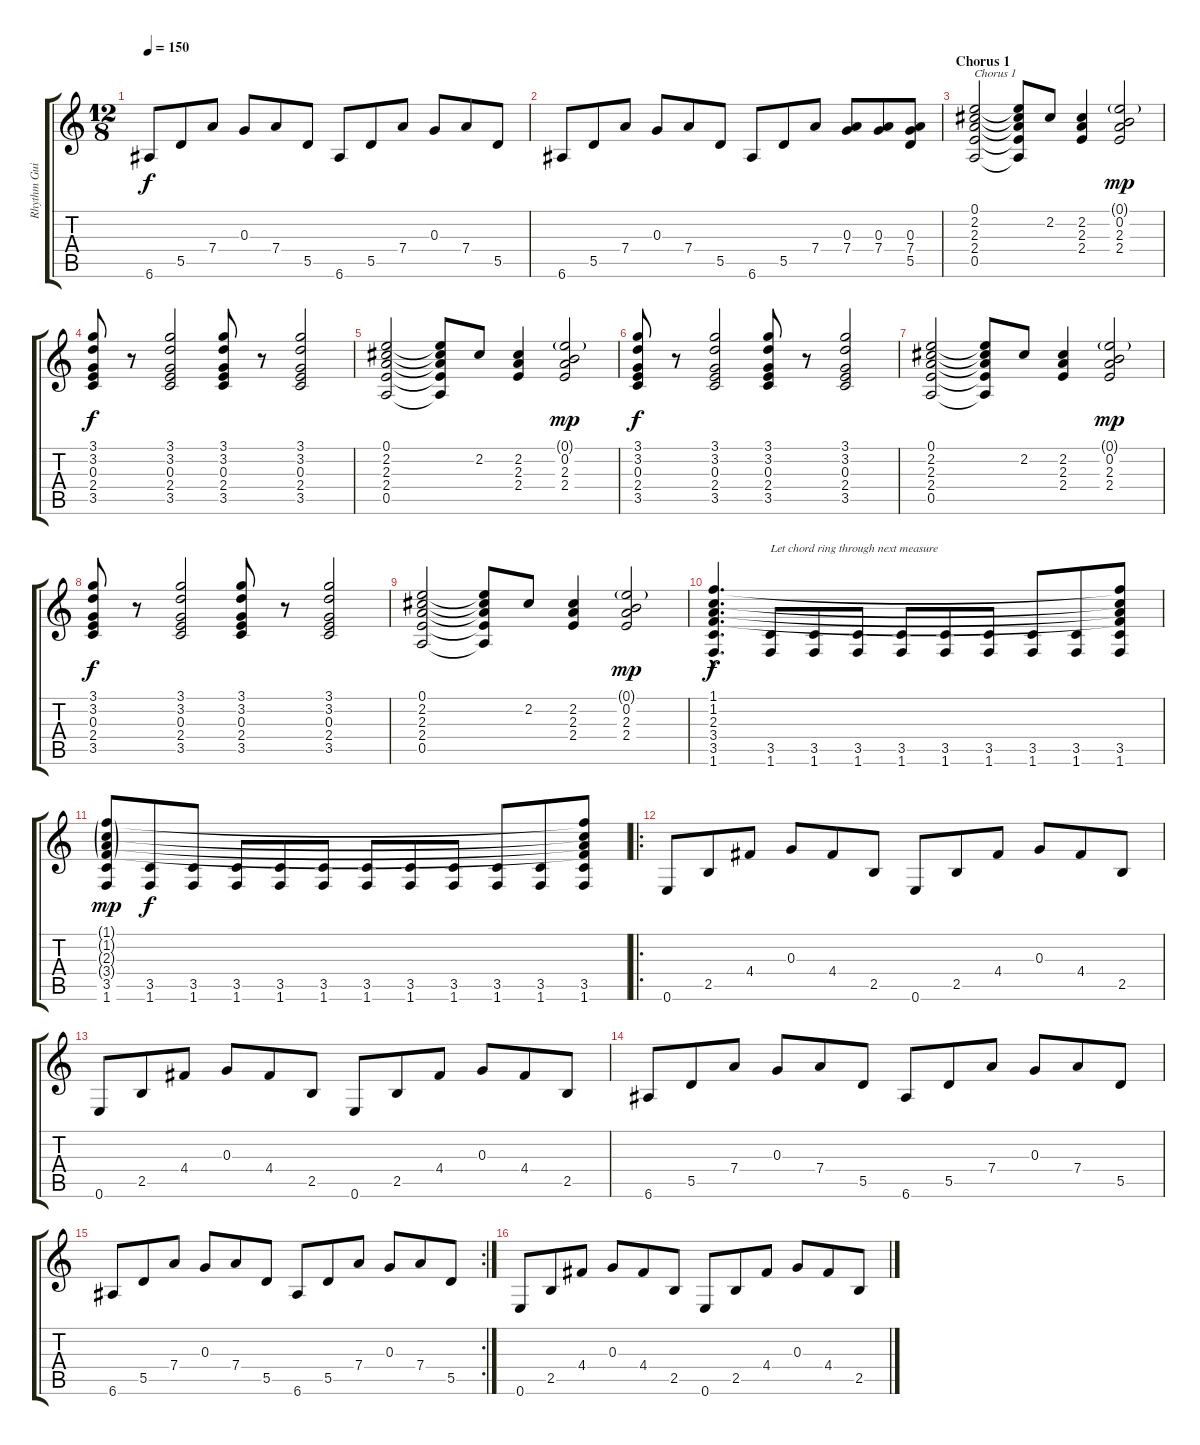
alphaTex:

\track ("Rhythm Guitar" "Rhythm Gui") {instrument electricguitarclean}
\staff {score tabs}
\tuning (E4 B3 G3 D3 A2 E2) {hide}
\ts (12 8)
\tempo 150
\clef g2
\ks c
6.6.8{dy f} 5.5.8 7.4.8 0.3.8 7.4.8 5.5.8 6.6.8 5.5.8 7.4.8 0.3.8 7.4.8 5.5.8 |
6.6.8 5.5.8 7.4.8 0.3.8 7.4.8 5.5.8 6.6.8 5.5.8 7.4.8 (0.3 7.4).8 (0.3 7.4).8 (0.3 7.4 5.5).8 |
\section ("" "Chorus 1")
(0.1 2.2 2.3 2.4 0.5).2{txt "Chorus 1"} (0.1{t} 2.2{t} 2.3{t} 2.4{t} 0.5{t}).8 2.2.8 (2.2 2.3 2.4).4 (0.1{g} 0.2 2.3 2.4).2{dy mp} |
(3.1 3.2 0.3 2.4 3.5).8{dy f} r.8 (3.1 3.2 0.3 2.4 3.5).2 (3.1 3.2 0.3 2.4 3.5).8 r.8 (3.1 3.2 0.3 2.4 3.5).2 |
(0.1 2.2 2.3 2.4 0.5).2 (0.1{t} 2.2{t} 2.3{t} 2.4{t} 0.5{t}).8 2.2.8 (2.2 2.3 2.4).4 (0.1{g} 0.2 2.3 2.4).2{dy mp} |
(3.1 3.2 0.3 2.4 3.5).8{dy f} r.8 (3.1 3.2 0.3 2.4 3.5).2 (3.1 3.2 0.3 2.4 3.5).8 r.8 (3.1 3.2 0.3 2.4 3.5).2 |
(0.1 2.2 2.3 2.4 0.5).2 (0.1{t} 2.2{t} 2.3{t} 2.4{t} 0.5{t}).8 2.2.8 (2.2 2.3 2.4).4 (0.1{g} 0.2 2.3 2.4).2{dy mp} |
(3.1 3.2 0.3 2.4 3.5).8{dy f} r.8 (3.1 3.2 0.3 2.4 3.5).2 (3.1 3.2 0.3 2.4 3.5).8 r.8 (3.1 3.2 0.3 2.4 3.5).2 |
(0.1 2.2 2.3 2.4 0.5).2 (0.1{t} 2.2{t} 2.3{t} 2.4{t} 0.5{t}).8 2.2.8 (2.2 2.3 2.4).4 (0.1{g} 0.2 2.3 2.4).2{dy mp} |
(1.1{hac} 1.2{hac} 2.3{hac} 3.4{hac} 3.5{hac} 1.6{hac}).4{d dy f} (3.5 1.6).8{txt "Let chord ring through next measure"} (3.5 1.6).8 (3.5 1.6).8 (3.5 1.6).8 (3.5 1.6).8 (3.5 1.6).8 (3.5 1.6).8 (3.5 1.6).8 (1.1{t} 1.2{t} 2.3{t} 3.4{t} 3.5 1.6).8 |
(1.1{g} 1.2{g} 2.3{g} 3.4{g} 3.5 1.6).8{dy mp} (3.5 1.6).8{dy f} (3.5 1.6).8 (3.5 1.6).8 (3.5 1.6).8 (3.5 1.6).8 (3.5 1.6).8 (3.5 1.6).8 (3.5 1.6).8 (3.5 1.6).8 (3.5 1.6).8 (1.1{t} 1.2{t} 2.3{t} 3.4{t} 3.5 1.6).8 |
\ro
0.6.8 2.5.8 4.4.8 0.3.8 4.4.8 2.5.8 0.6.8 2.5.8 4.4.8 0.3.8 4.4.8 2.5.8 |
0.6.8 2.5.8 4.4.8 0.3.8 4.4.8 2.5.8 0.6.8 2.5.8 4.4.8 0.3.8 4.4.8 2.5.8 |
6.6.8 5.5.8 7.4.8 0.3.8 7.4.8 5.5.8 6.6.8 5.5.8 7.4.8 0.3.8 7.4.8 5.5.8 |
\rc 2
6.6.8 5.5.8 7.4.8 0.3.8 7.4.8 5.5.8 6.6.8 5.5.8 7.4.8 0.3.8 7.4.8 5.5.8 |
0.6.8 2.5.8 4.4.8 0.3.8 4.4.8 2.5.8 0.6.8 2.5.8 4.4.8 0.3.8 4.4.8 2.5.8
